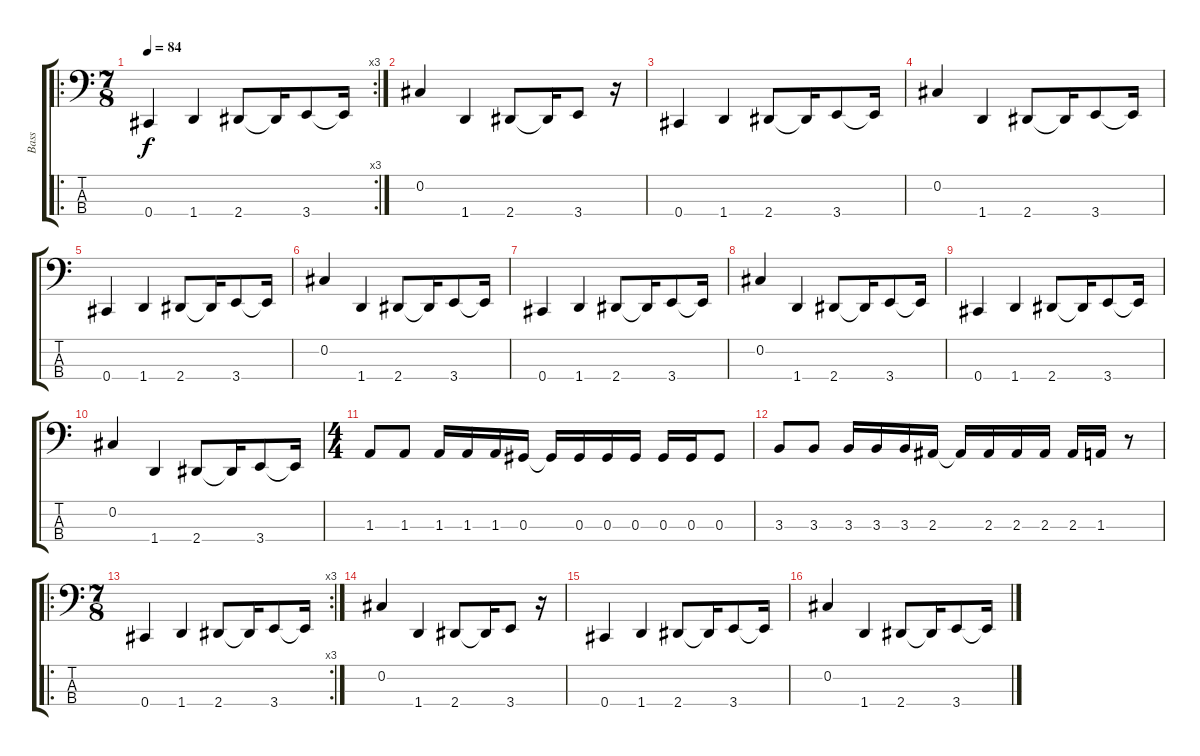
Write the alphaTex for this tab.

\track ("Bass" "Bass") {instrument electricbasspick}
\staff {score tabs}
\tuning (Gb2 Db2 Ab1 Db1) {hide}
\ro
\rc 3
\ts (7 8)
\tempo 84
\clef f4
\ks c
0.4.4{dy f instrument electricbasspick} 1.4.4 2.4.8 2.4{t}.16 3.4.8 3.4{t}.16 |
0.2.4 1.4.4 2.4.8 2.4{t}.16 3.4.8 r.16 |
0.4.4 1.4.4 2.4.8 2.4{t}.16 3.4.8 3.4{t}.16 |
0.2.4 1.4.4 2.4.8 2.4{t}.16 3.4.8 3.4{t}.16 |
0.4.4 1.4.4 2.4.8 2.4{t}.16 3.4.8 3.4{t}.16 |
0.2.4 1.4.4 2.4.8 2.4{t}.16 3.4.8 3.4{t}.16 |
0.4.4 1.4.4 2.4.8 2.4{t}.16 3.4.8 3.4{t}.16 |
0.2.4 1.4.4 2.4.8 2.4{t}.16 3.4.8 3.4{t}.16 |
0.4.4 1.4.4 2.4.8 2.4{t}.16 3.4.8 3.4{t}.16 |
0.2.4 1.4.4 2.4.8 2.4{t}.16 3.4.8 3.4{t}.16 |
\ts (4 4)
1.3.8 1.3.8 1.3.16 1.3.16 1.3.16 0.3.16 0.3{t}.16 0.3.16 0.3.16 0.3.16 0.3.16 0.3.16 0.3.8 |
3.3.8 3.3.8 3.3.16 3.3.16 3.3.16 2.3.16 2.3{t}.16 2.3.16 2.3.16 2.3.16 2.3.16 1.3.16 r.8 |
\ro
\rc 3
\ts (7 8)
0.4.4 1.4.4 2.4.8 2.4{t}.16 3.4.8 3.4{t}.16 |
0.2.4 1.4.4 2.4.8 2.4{t}.16 3.4.8 r.16 |
0.4.4 1.4.4 2.4.8 2.4{t}.16 3.4.8 3.4{t}.16 |
0.2.4 1.4.4 2.4.8 2.4{t}.16 3.4.8 3.4{t}.16
